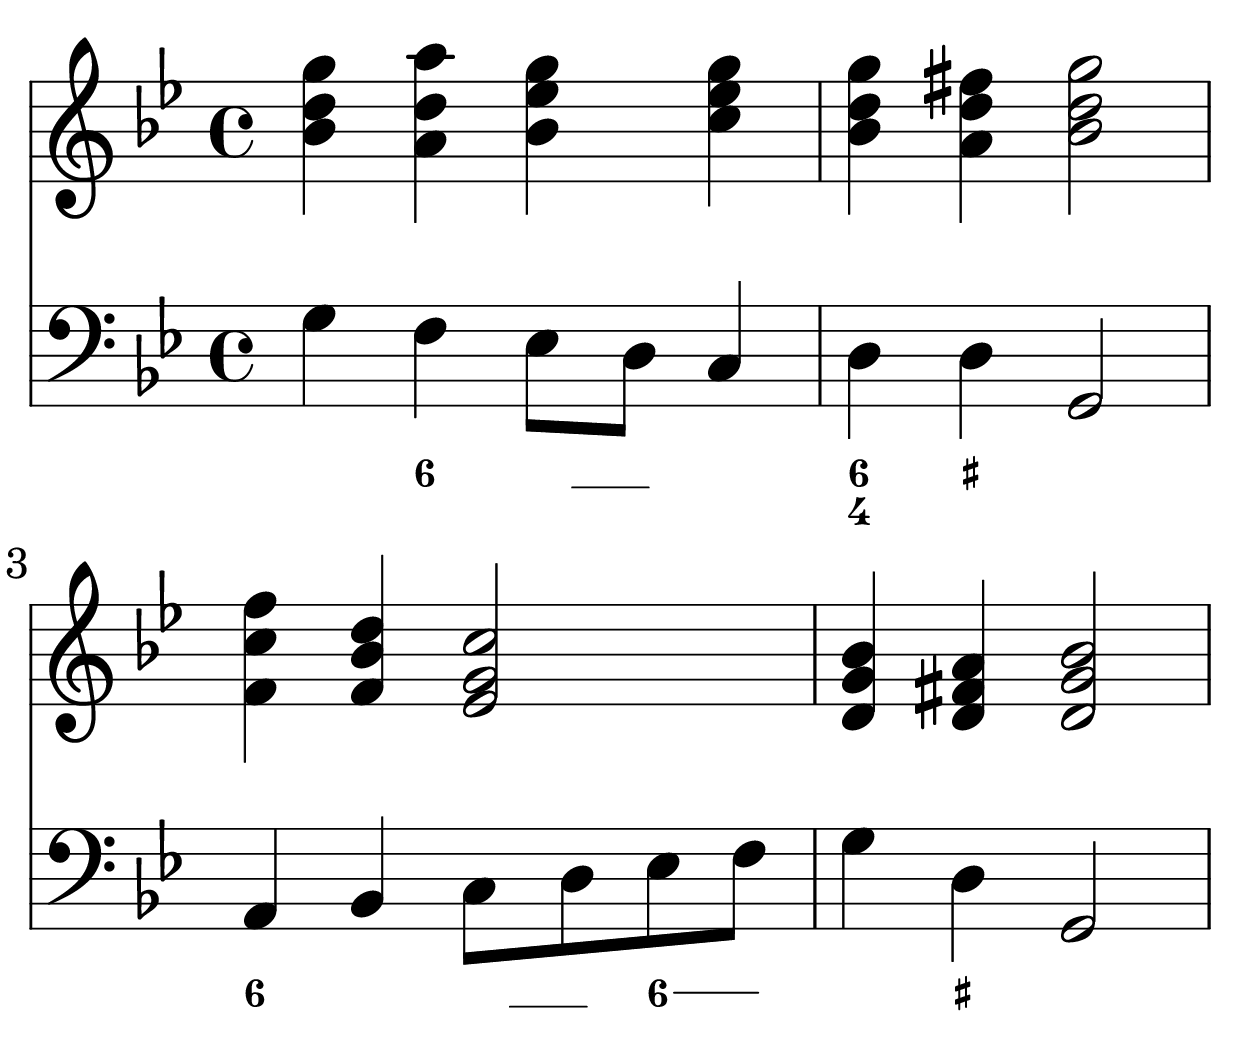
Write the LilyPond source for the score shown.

\version "2.24.1"

\include "page.ly"

global = {
  \time 4/4
  \key  g \minor
}

% NOTE: See `https://www.mymusictheory.com/learn-music-theory/for-students/grade-6/28-grade-6-online-course/309-a9-realising-a-figured-bass-exercises`.

\score {
  <<
    \new Staff \with { midiInstrument = "recorder" } {
      \global
      \clef treble
      \relative c'' {
        < bes d   g   >4
        < a   d   a'  >
        < bes ees g   >
        < c   ees g   >   |
        < bes d   g   >
        < a   d   fis >
        < bes d   g   >2  |
        < f   c'  f   >4
        < f   bes d   >
        < ees g   c   >2  |
        < d   g   bes >4
        < d   fis a   >
        < d   g   bes >2  |
      }
    }
    \new Staff \with { midiInstrument = "cello" } {
      \global
      \clef bass
      <<
        \relative c' {
          g4      f       ees8  d         c4        |
          d       d       g,2                       |
          a4      bes     c8    d         ees   f   |
          g4      d       g,2                       |
        }
        \figures {
          \bassFigureExtendersOn
          s4      <6>     s16 <_>16 <_>8  s4        |
          <6 4>4  <_+>    s2                        |
          <6>4    s       s16 <_>16 <_>8  <6>   <6> |
          s4      <_+>    s2                        |
        }
      >>
    }
  >>
  \layout { }
  \midi {
    \tempo 4 = 75
  }
}
